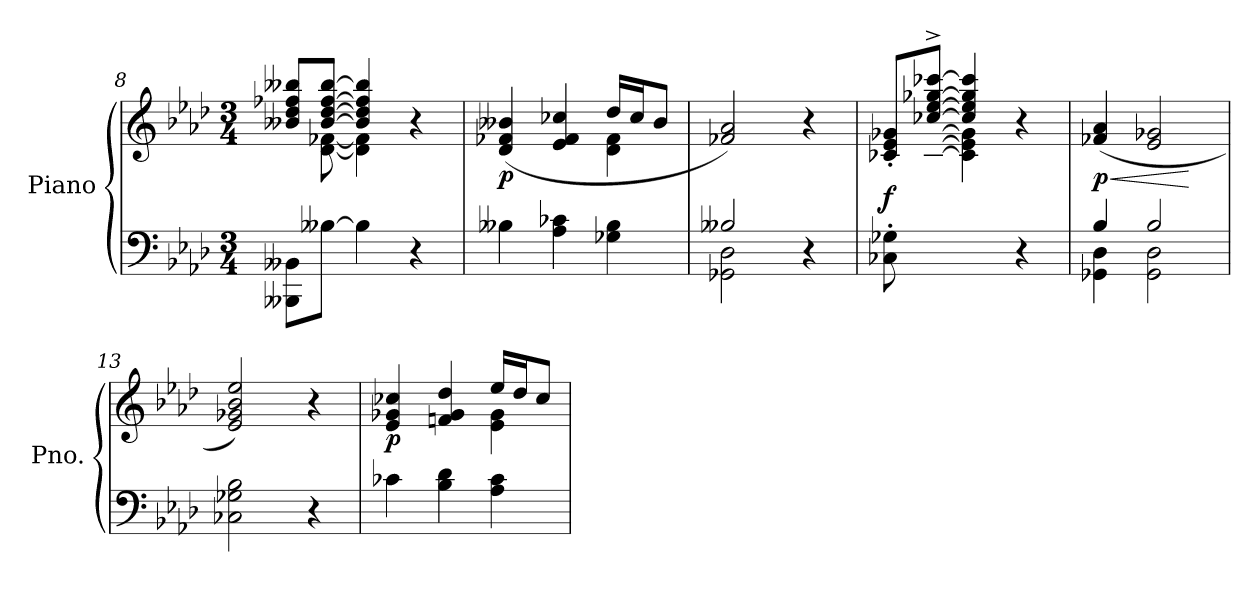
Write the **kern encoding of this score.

**kern	**kern	**dynam
*part1	*part1	*part1
*staff2	*staff1	*staff1/2
*I"Piano	*	*
*I'Pno.	*	*
!!LO:LB:g=z
*clefF4	*clefG2	*
*k[b-e-a-d-]	*k[b-e-a-d-]	*
*M3/4	*M3/4	*
=8	=8	=8
*	*^	*
8BBB--X\ 8BB--X\L	8b--X/ 8dd-/ 8ff-X/ 8bb--X/L	8ryy	.
[8B--X\J	[8b--/ [8dd-/ [8ff-/ [8bb--/J	[8d-\ [8f-X\	.
4B--\]	4b--/] 4dd-/] 4ff-/] 4bb--/]	4d-\] 4f-\]	.
4r	4r	4ryy	.
=9	=9	=9	=9
!	!	!	!LO:DY:b
4B--X\	(4d-/ 4f-X/ 4b--X/	2ryy	p
4A-\ 4c-X\	4e-/ 4f-/ 4cc-X/	.	.
4G-X\ 4B--\	16dd-/LL	4d-\ 4f-\	.
.	16cc-/J	.	.
.	8b--/J	.	.
*	*v	*v	*
=10	=10	=10
*^	*	*
2B--X/	2GG-X\ 2D-\	2f-X/ 2a-/)	.
4r	4ryy	4r	.
=11	=11	=11	=11
*	*	*^	*
*	*	*	*^	*
!	!	!	!	!	!LO:DY:a=2
*v	*v	*	*	*	*
8C-X\' 8G-X\'L	8c-X/' 8e-/' 8g-X/'L	8ryy	8ryy	f
4.ryy	[8cc-X/^ [8ee-/^ [8gg-X/^ [8ccc-X/^J	4.ryy	[8c-X\^ [8e-\^ [8g-X\^J	.
.	4cc-/] 4ee-/] 4gg-/] 4ccc-/]	.	4c-\] 4e-\] 4g-\]	.
4r	4r	4ryy	4ryy	.
=12	=12	=12	=12	=12
*^	*	*	*	*
!	!	!	!	!	!LO:HP:b
!	!	!	!	!	!LO:DY:n=1:b
*	*	*v	*v	*v	*
4B-/	4GG-X\ 4D-\	(>4f-X/ 4a-/	< p
2B-/	2GG-\ 2D-\	2e-/ 2g-X/	.
*v	*v	*	*
.	.	[
=13	=13	=13
2C-X\ 2G-X\ 2B-\	2e-/ 2g-X/ 2b-/ 2ee-/)	.
4r	4r	.
=14	=14	=14
*	*^	*
!	!	!	!LO:DY:b
4c-X\	4e-/ 4g-X/ 4cc-X/	2ryy	p
4B-\ 4d-\	4fni/ 4g-/ 4dd-/	.	.
4A-\ 4c-\	16ee-/LL	4e-\ 4g-\	.
.	16dd-/J	.	.
.	8cc-/J	.	.
*	*v	*v	*
=	=	=
*-	*-	*-
